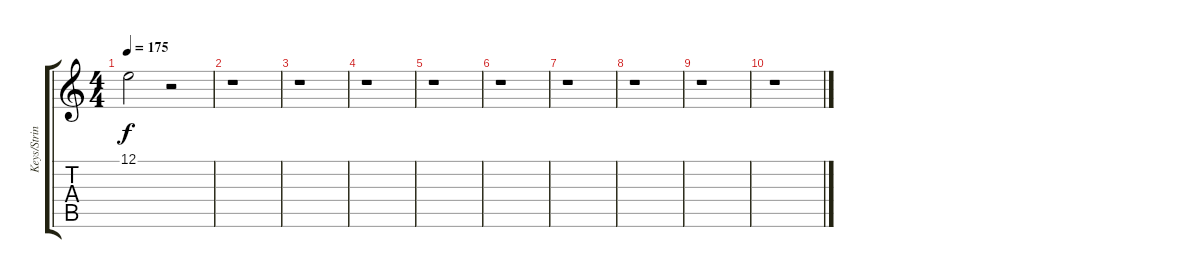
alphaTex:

\track ("Keys/Strings" "Keys/Strin") {instrument synthstrings1}
\staff {score tabs}
\tuning (E4 B3 G3 D3 A2 E2) {hide}
\ts (4 4)
\tempo 175
\clef g2
\ks c
12.1.2{dy f} r.2 |
r.1 |
r.1 |
r.1 |
r.1 |
r.1 |
r.1 |
r.1 |
r.1 |
r.1
